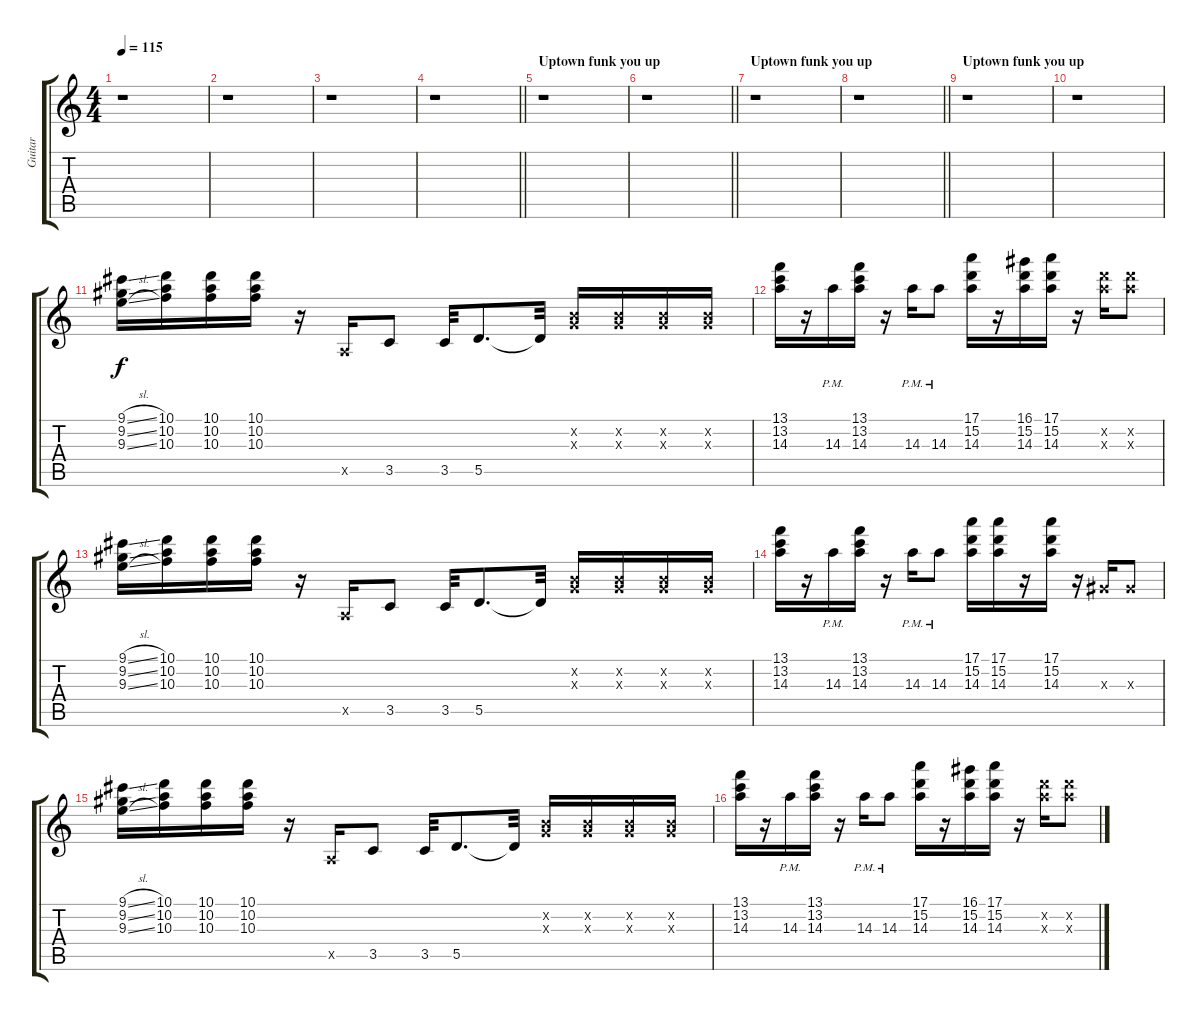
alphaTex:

\track ("Guitar " "Guitar ") {instrument electricguitarclean}
\staff {score tabs}
\tuning (E4 B3 G3 D3 A2 E2) {hide}
\ts (4 4)
\tempo 115
\clef g2
\ks c
r.1{dy f} |
r.1 |
r.1 |
\barLineRight lightlight
r.1 |
\section ("" "Uptown funk you up")
r.1 |
\barLineRight lightlight
r.1 |
\section ("" "Uptown funk you up")
r.1 |
\barLineRight lightlight
r.1 |
\section ("" "Uptown funk you up")
r.1 |
r.1 |
(9.1{sl} 9.2{sl} 9.3{sl}).16 (10.1 10.2 10.3).16 (10.1 10.2 10.3).16 (10.1 10.2 10.3).16 r.16 0.5{x}.16 3.5.8 3.5.32 5.5.8{d} 5.5{t}.32 (0.2{x} 0.3{x}).16 (0.2{x} 0.3{x}).16 (0.2{x} 0.3{x}).16 (0.2{x} 0.3{x}).16 |
(13.1 13.2 14.3).16 r.16 14.3{pm}.16 (13.1 13.2 14.3).16 r.16 14.3{pm}.16 14.3{pm}.8 (17.1 15.2 14.3).16 r.16 (16.1 15.2 14.3).16 (17.1 15.2 14.3).16 r.16 (15.2{x} 14.3{x}).16 (15.2{x} 14.3{x}).8 |
(9.1{sl} 9.2{sl} 9.3{sl}).16 (10.1 10.2 10.3).16 (10.1 10.2 10.3).16 (10.1 10.2 10.3).16 r.16 0.5{x}.16 3.5.8 3.5.32 5.5.8{d} 5.5{t}.32 (0.2{x} 0.3{x}).16 (0.2{x} 0.3{x}).16 (0.2{x} 0.3{x}).16 (0.2{x} 0.3{x}).16 |
(13.1 13.2 14.3).16 r.16 14.3{pm}.16 (13.1 13.2 14.3).16 r.16 14.3{pm}.16 14.3{pm}.8 (17.1 15.2 14.3).16 (17.1 15.2 14.3).16 r.16 (17.1 15.2 14.3).16 r.16 1.3{x}.16 1.3{x}.8 |
(9.1{sl} 9.2{sl} 9.3{sl}).16 (10.1 10.2 10.3).16 (10.1 10.2 10.3).16 (10.1 10.2 10.3).16 r.16 0.5{x}.16 3.5.8 3.5.32 5.5.8{d} 5.5{t}.32 (0.2{x} 0.3{x}).16 (0.2{x} 0.3{x}).16 (0.2{x} 0.3{x}).16 (0.2{x} 0.3{x}).16 |
(13.1 13.2 14.3).16 r.16 14.3{pm}.16 (13.1 13.2 14.3).16 r.16 14.3{pm}.16 14.3{pm}.8 (17.1 15.2 14.3).16 r.16 (16.1 15.2 14.3).16 (17.1 15.2 14.3).16 r.16 (15.2{x} 14.3{x}).16 (15.2{x} 14.3{x}).8
